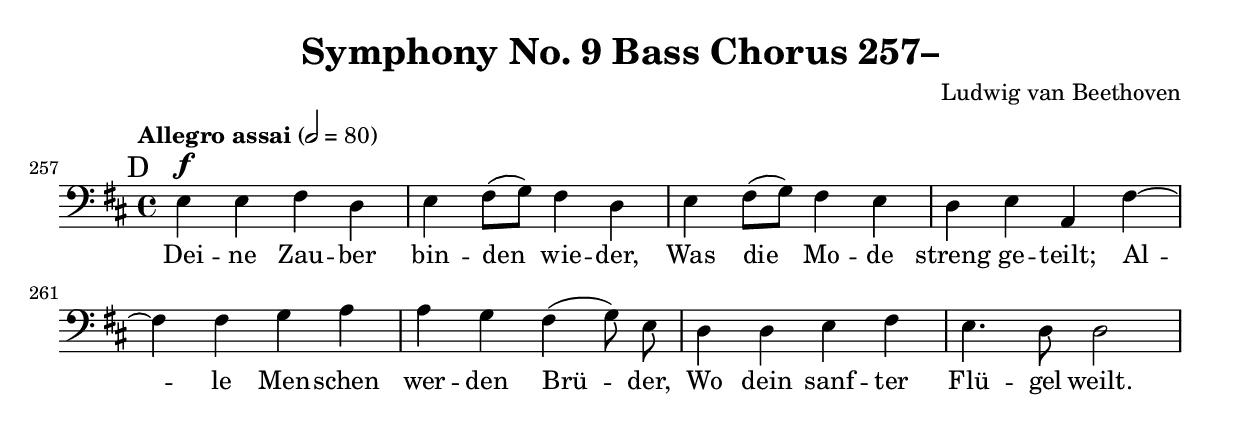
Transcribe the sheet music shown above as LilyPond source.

\version "2.24.4"
\header {
  title = "Symphony No. 9 Bass Chorus 257–"
  composer = "Ludwig van Beethoven"
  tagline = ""
}
\language "english"
\score {
  <<
  \relative {
    \clef bass
    \key d \major
    \time 4/4
    \tempo "Allegro assai" 2 = 80
    \set Score.currentBarNumber = #257
    \mark "D"
    e^\f e fs d | e fs8( g) fs4 d | e fs8( g) fs4 e |
    d e a, fs'~ | fs fs g a | a g \autoBeamOff fs( g8) e \autoBeamOn |
    d4 d e fs | e4. d8 d2 |
  }
  \addlyrics {
    Dei -- ne Zau -- ber bin -- den wie -- der, Was die Mo -- de
    streng ge -- teilt; Al -- le Men -- schen wer -- den Brü -- der,
    Wo dein sanf -- ter Flü -- gel weilt.
  }
  >>
  \layout { indent = 0 }
  \midi {}
}
